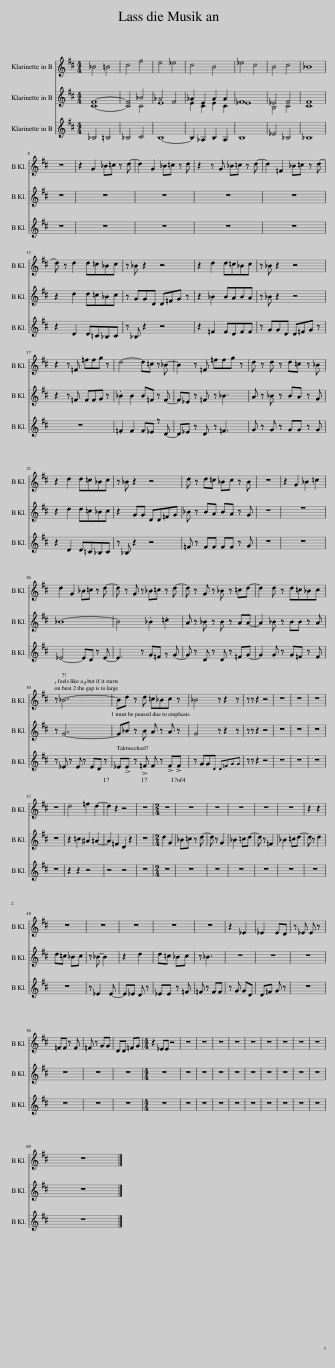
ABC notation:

X:1
%%score 1 ( 2 3 ) 4
L:1/8
M:4/4
I:linebreak $
K:none
V:1 treble transpose=-2
V:2 treble transpose=-2
V:3 treble transpose="-2 "
V:4 treble transpose=-2
V:1
[K:D] _B4 =B4 | c4 f4 | e4 _e4 | c4 B4 | _e4 c4 | %5
 B4 c4 | _B8 |$ z8 | z2 G2 _B=c z d- | d2 G2 _B=c z d | %10
 z2 z G _B=c z d- | d2 =F2 _B=c z d- |$ d z d2 d=c_Bc | z _B z2 z4 | z2 d2 d=c_Bc | %15
 z _B z2 z4 |$ z2 z =F =ffg z | d4- d=c z _B- | B2 z =F =ffg z | d z d z d=c z _B |$ %20
 z2 d2 d=c_Bc | z _B z2 z4 | d z d=c _Bc z B | z8 | z2 G2 _B2 =c2 |$ %25
 d2 G2 _B=c z d- | d z G z _B=c z d- | d z G z _B z =cd- | d2 d z d=c_Bc |$ z _B7- | %30
 Bd z d =c_Bc z | _B4 z z2 z | z z z2 z4 | z8 | z8 | %35
 z8 |$ z8 | d4 =f2 d2- | d2 z2 z4 | z8 | %40
[M:2/4] z4 | z4 | z4 | z4 | z4 | %45
 z4 | z2 z2 |$ z4 | z4 | z4 | %50
 z4 | z4 | z2 _E2 | _E2 ED | z _E E z |$ %55
 =FF z F | =F z GG | DD =FG |[M:4/4] z2 _EE z4 | z8 | %60
 z8 | z8 | z8 | z8 | z8 | %65
 z8 | z8 | z8 |$ z8 |] %69
V:2
[K:D] F8- | [CF]4 _B4 | _A4 F4 | _A2 E2 A2 A2 | F8 | %5
 _E4 F4 | F8 |$ z8 | z8 | z8 | %10
 z8 | z8 |$ z2 d2 d=c_Bc | z GGD D=FG z | z2 _B2 BABA | %15
 z _B z2 z4 |$ z2 z =F FFG z | ._B2 B2 B=F z F- | F_E z =F z _B3 | A z _B z BA z G |$ %20
 z2 d2 d=c_Bc | z2 GG DD=FG | _B z BA BA z G | z8 | z8 |$ %25
 _B8- | B4 ._B2 .=c2 | A z _B z B z AA- | A2 _B z BB z A |$ z G7- | %30
 G_B z B A z A z | G4 z z2 z | z z z2 z4 | z8 | z8 | %35
 z8 |$ z8 | z2 =c2 ^A2 =A2- | A2 =F2 D2 z2 | z8 | %40
[M:2/4] d2 G2 | _B=c z d- | d z G2 | _B2 =cd- | d z =F2 | %45
 _B2 =cd- | d z d2 |$ d=c _Bc | z _B- B2 | z2 d2 | %50
 d=c _Bc | z _B3 | z4 | z4 | z4 |$ %55
 z4 | z4 | z4 |[M:4/4] z8 | z8 | %60
 z8 | z8 | z8 | z8 | z8 | %65
 z8 | z8 | z8 |$ z8 |] %69
V:3
[K:D] C8- | x4 C4 | E8 | E2 C2 E2 C2 | _E8 | %5
 B,4 C4 | C8 |$ x8 | x8 | x8 | %10
 x8 | x8 |$ x8 | x8 | x8 | %15
 x8 |$ x8 | x8 | x8 | x8 |$ %20
 x8 | x8 | x8 | x8 | x8 |$ %25
 x8 | x8 | x8 | x8 |$ x8 | %30
 x8 | x8 | x8 | x8 | x8 | %35
 x8 |$ x8 | x8 | x8 | x8 | %40
[M:2/4] x4 | x4 | x4 | x4 | x4 | %45
 x4 | x4 |$ x4 | x4 | x4 | %50
 x4 | x4 | x4 | x4 | x4 |$ %55
 x4 | x4 | x4 |[M:4/4] x8 | x8 | %60
 x8 | x8 | x8 | x8 | x8 | %65
 x8 | x8 | x8 |$ x8 |] %69
V:4
[K:D] _B,4 =B,4 | _B,4 C4 | B,8- | B,2 _A,2 B,2 A,2 | B,8 | %5
 _E4 _B,4 | _B,8 |$ z8 | z8 | z8 | %10
 z8 | z8 |$ z2 D2 D=C_B,C | z _B, z2 z4 | z2 =F2 FDFF | %15
 z GGD D=FG z |$ z8 | .=F2 F2 F_E z D- | D_E z D z =F3 | G z G z GG z G |$ %20
 z2 D2 D=C_B,C | z _B, z2 z4 | =F z FF FF z G | z8 | z8 |$ %25
 _E4- ED z E- | E3 z G=F z G- | G z D z D z =FG- | G2 G z G=F z F |$ z _E z E z ED z | %30
 _E!>!E z !>!=F F z !>!F!>!F | z GGD D=FGG | z z z2 z4 | z8 | z8 | %35
 z8 |$ z8 | z2 z2 z4 | z4 z4 | z8 | %40
[M:2/4] z4 | z4 | z4 | z4 | z4 | %45
 z4 | z4 |$ z4 | z _E2 E- | E_E D z | %50
 _EE z =F | =F z FF | z G GD | D=F G z | z4 |$ %55
 z4 | z4 | z4 |[M:4/4] z8 | z8 | %60
 z8 | z8 | z8 | z8 | z8 | %65
 z8 | z8 | z8 |$ z8 |] %69
